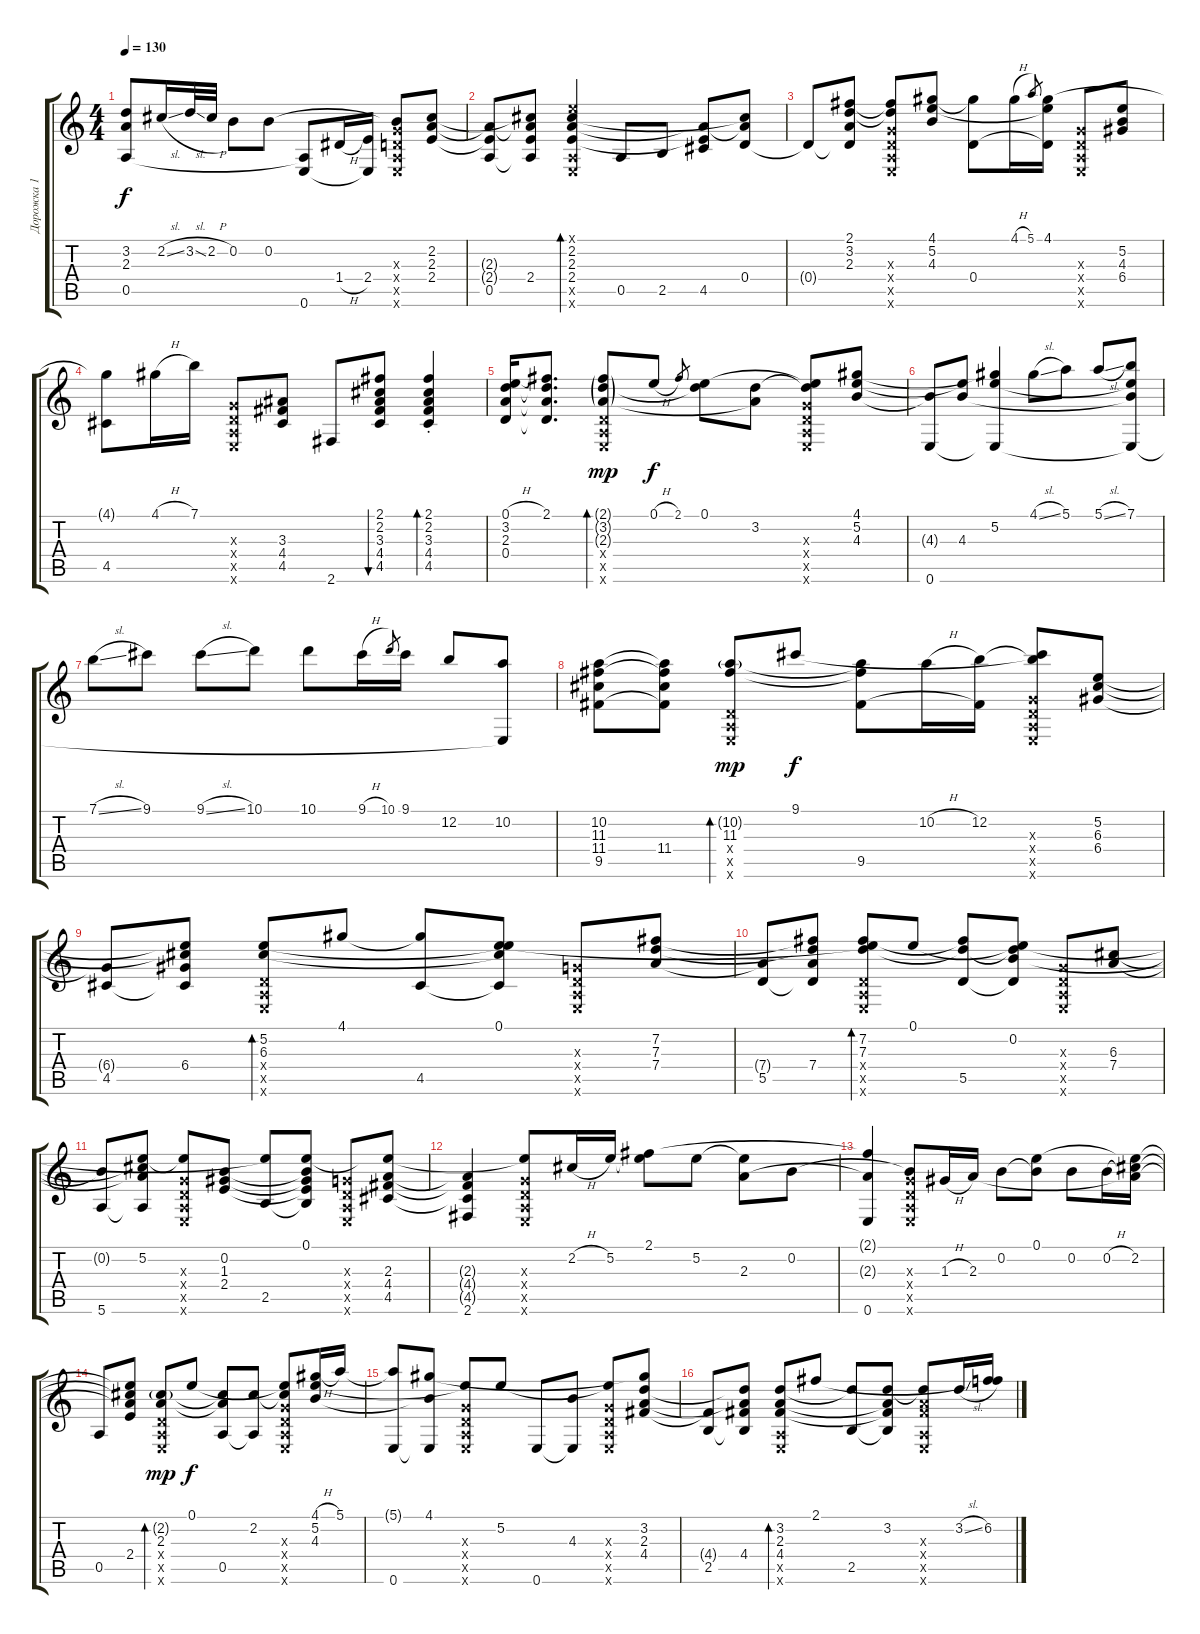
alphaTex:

\track ("Дорожка 1" "Дорожка 1") {instrument acousticguitarsteel}
\staff {score tabs}
\tuning (E4 B3 G3 D3 A2 E2) {hide}
\ts (4 4)
\tempo 130
\clef g2
\ks c
(3.2{t} 2.3{t} 0.5).8{dy f} 2.2{sl}.16 3.2{sl}.32 2.2{h}.32 0.2.8 0.2.8 (0.5{t} 0.6).8 1.4{h}.16 (2.4 0.6{t}).16 (0.2{t} 0.3{x} 0.4{x} 0.5{x} 0.6{x}).8 (2.2 2.3 2.4).8 |
(2.3{t} 2.4{t} 0.5).8 (2.2{t} 2.3{t} 2.4 0.5{t}).8 (0.1{x} 2.2 2.3 2.4 0.5{x} 0.6{x}).4{bd 60} 0.5.8 2.5.8 (2.3{t} 2.4{t} 4.5).8 (2.2{t} 2.3{t} 0.4).8 |
0.4{t}.8 (2.1 3.2 2.3 0.4{t}).8 (2.1{t} 3.2{t} 0.3{x} 0.4{x} 0.5{x} 0.6{x}).8 (4.1 5.2 4.3).8 (4.1{t} 0.4).8 4.1{h}.16 5.1.8{gr} (4.1 5.2{t} 0.4{t}).16 (0.3{x} 0.4{x} 0.5{x} 0.6{x}).8 (5.2 4.3 6.4).8 |
(4.1{t} 4.5).8 4.1{h}.16 7.1.16 (0.3{x} 0.4{x} 0.5{x} 0.6{x}).8 (3.3 4.4 4.5).8 2.6.8 (2.1 2.2 3.3 4.4 4.5).8{bu 60} (2.1{st} 2.2{st} 3.3{st} 4.4{st} 4.5{st}).4{bd 60} |
(0.1{h} 3.2 2.3 0.4).16 (2.1 3.2{t} 2.3{t} 0.4{t}).8{d} (2.1{g} 3.2{g} 2.3{g} 0.4{x} 0.5{x} 0.6{x}).8{bd 60 dy mp} 0.1{h}.8{dy f} 2.1.8{gr} (0.1 3.2{t}).8 (3.2 2.3{t}).8 (0.1{t} 3.2{t} 0.3{x} 0.4{x} 0.5{x} 0.6{x}).8 (4.1 5.2 4.3).8 |
(4.3{t} 0.6).8 (5.2{t} 4.3).8 (4.1{t} 5.2 0.6{t}).4 4.1{sl}.8 5.1.8 5.1{sl}.8 (7.1 5.2{t} 4.3{t} 0.6{t}).8 |
7.1{sl}.8 9.1.8 9.1{sl}.8 10.1.8 10.1.8 9.1{h}.16 10.1.8{gr} 9.1.16 12.2.8 (10.2 0.6{t}).8 |
(10.2 11.3 11.4 9.5).8 (10.2{t} 11.3{t} 11.4 9.5{t}).8 (10.2{g} 11.3 0.4{x} 0.5{x} 0.6{x}).8{bd 60 dy mp} 9.1.8{dy f} (10.2{t} 11.3{t} 9.5).8 10.2{h}.16 (12.2 9.5{t}).16 (9.1{t} 12.2{t} 0.3{x} 0.4{x} 0.5{x} 0.6{x}).8 (5.2 6.3 6.4).8 |
(6.4{t} 4.5).8 (5.2{t} 6.3{t} 6.4 4.5{t}).8 (5.2 6.3 0.4{x} 0.5{x} 0.6{x}).8{bd 60} 4.1.8 (4.1{t} 4.5).8 (0.1 5.2{t} 6.3{t} 4.5{t}).8 (0.3{x} 0.4{x} 0.5{x} 0.6{x}).8 (7.2 7.3 7.4).8 |
(7.4{t} 5.5).8 (7.2{t} 7.3{t} 7.4 5.5{t}).8 (0.1{t} 7.2 7.3 0.4{x} 0.5{x} 0.6{x}).8{bd 60} 0.1.8 (7.2{t} 7.3{t} 5.5).8 (0.1{t} 0.2 7.3{t} 5.5{t}).8 (0.3{x} 0.4{x} 0.5{x} 0.6{x}).8 (6.3 7.4).8 |
(0.2{t} 5.6).8 (5.2 6.3{t} 7.4{t} 5.6{t}).8 (5.2{t} 0.3{x} 0.4{x} 0.5{x} 0.6{x}).8 (0.2 1.3 2.4).8 (0.1{t} 2.5).8 (0.1 0.2{t} 1.3{t} 2.4{t} 2.5{t}).8 (0.3{x} 0.4{x} 0.5{x} 0.6{x}).8 (0.1{t} 2.3 4.4 4.5).8 |
(2.3{t} 4.4{t} 4.5{t} 2.6).4 (0.1{t} 0.3{x} 0.4{x} 0.5{x} 0.6{x}).8 2.2{h}.16 5.2.16 (2.1 5.2{t}).8 5.2.8 (5.2{t} 2.3).8 0.2.8 |
(2.1{t} 2.3{t} 0.6).4 (0.2{t} 0.3{x} 0.4{x} 0.5{x} 0.6{x}).8 1.3{h}.16 2.3.16 0.2.8 (0.1 0.2{t}).8 0.2.8 0.2{h}.16 (0.1{t} 2.2 2.3{t}).16 |
0.5.8 (0.1{t} 2.2{t} 2.3{t} 2.4).8 (2.2{g} 2.3 0.4{x} 0.5{x} 0.6{x}).8{bd 60 dy mp} 0.1.8{dy f} (2.2{t} 2.3{t} 0.5).8 (2.2 0.5{t}).8 (0.1{t} 2.2{t} 0.3{x} 0.4{x} 0.5{x} 0.6{x}).8 (4.1{h} 5.2 4.3).16 5.1.16 |
(5.1{t} 0.6).8 (4.1 4.3{t} 0.6{t}).8 (5.2{t} 0.3{x} 0.4{x} 0.5{x} 0.6{x}).8 5.2.8 0.6.8 (4.3 0.6{t}).8 (5.2{t} 0.3{x} 0.4{x} 0.5{x} 0.6{x}).8 (4.1{t} 3.2 2.3 4.4).8 |
(4.4{t} 2.5).8 (3.2{t} 2.3{t} 4.4 2.5{t}).8 (3.2 2.3 4.4 0.5{x} 0.6{x}).8{bd 60} 2.1.8 (3.2{t} 2.5).8 (3.2 2.3{t} 4.4{t} 2.5{t}).8 (3.2{t} 2.3{x} 4.4{x} 0.5{x} 0.6{x}).8 3.2{sl}.16 (2.1{t} 6.2).16
